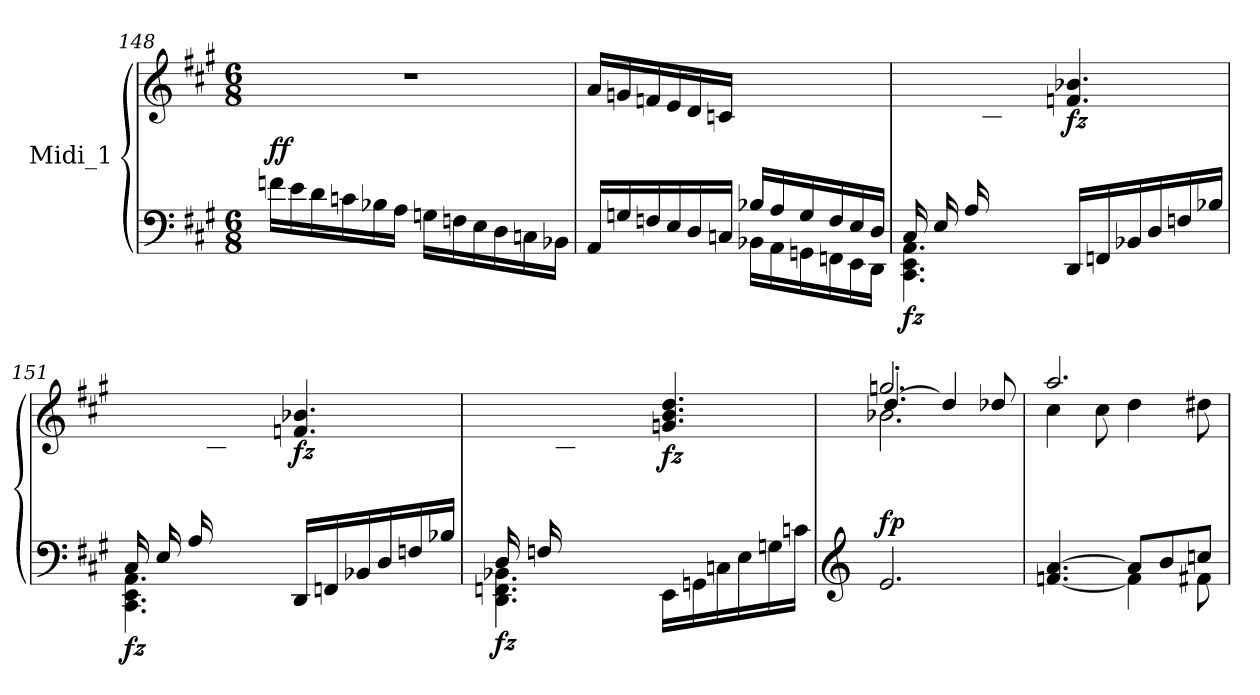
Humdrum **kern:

**kern	**kern	**dynam
*part1	*part1	*part1
*staff2	*staff1	*staff1/2
*I"Midi_1	*	*
*clefF4	*clefG2	*
*k[f#c#g#]	*k[f#c#g#]	*
*A:	*A:	*
*M6/8	*M6/8	*
=148	=148	=148
!	!	!LO:DY:a=2
16fn\LL	2.r	ff
16e\	.	.
16d\	.	.
16cn\	.	.
16B-X\	.	.
16A\JJ	.	.
16Gn\LL	.	.
16Fn\	.	.
16E\	.	.
16D\	.	.
16Cn\	.	.
16BB-X\JJ	.	.
=149	=149	=149
*	*MM85	*
*^	*	*
16AA/LL	4ryy	16a/LL	.
16Gn/	.	16gn/	.
16Fn/	.	16fn/	.
16E/	.	16e/	.
16D/	8ryy	16d/	.
16Cn/JJ	.	16cn/JJ	.
16B-X/LL	16BB-X\LL	4ryy	.
16A/	16AA\	.	.
16G/	16GGn\	.	.
16F/	16FFn\	.	.
16E/	16EE\	8ryy	.
16D/JJ	16DD\JJ	.	.
!!LO:LB:g=z
=150	=150	=150	=150
!	!	!	!LO:DY:b=2
16C#i/LL	4.CC#i\ 4.EE\ 4.AA\	8.ryy	fz
16E/	.	.	.
16A/	.	.	.
2ryy	.	16c#\	.
.	.	16e\	.
.	.	16a\JJ	.
!	!	!	!LO:DY:b
.	16DD/LL	4.fn/ 4.b-X/	fz
.	16FFn/	.	.
.	16BB-X/	.	.
.	16D/	.	.
.	16Fn/	.	.
16ryy	16B-X/JJ	.	.
=151	=151	=151	=151
!	!	!	!LO:DY:b=2
16C#/LL	4.CC#\ 4.EE\ 4.AA\	8.ryy	fz
16E/	.	.	.
16A/	.	.	.
2ryy	.	16c#\	.
.	.	16e\	.
.	.	16a\JJ	.
!	!	!	!LO:DY:b
.	16DD/LL	4.fn/ 4.b-X/	fz
.	16FFn/	.	.
.	16BB-X/	.	.
.	16D/	.	.
.	16Fn/	.	.
16ryy	16B-X/JJ	.	.
!!LO:LB:g=z
=152	=152	=152	=152
!	!	!	!LO:DY:b=2
16D/LL	4.DD\ 4.FFn\ 4.BB-X\	8ryy	fz
16Fn/	.	.	.
2ryy	.	16B-X\	.
.	.	16d\	.
.	.	16fn\	.
.	.	16b-X\JJ	.
!	!	!	!LO:DY:b
.	16EE\LL	4.gn/ 4.b-/ 4.dd/	fz
.	16GGn\	.	.
.	16Cn\	.	.
.	16E\	.	.
8ryy	16Gn\	.	.
.	16cn\JJ	.	.
*v	*v	*	*
=153	=153	=153
*clefG2	*	*
*	*MM85	*
*^	*^	*
*	*	*	*^	*
!	!	!	!	!	!LO:DY:a=2
*v	*v	*	*	*	*
2.e/	2.ggn/	2.b-X\	[4.dd'/	fp
.	.	.	4dd/]	.
.	.	.	8dd-X/	.
*	*	*v	*v	*
=154	=154	=154	=154
*^	*	*	*
[4.fn/ [4.a/	4ryy	2.aa/	4cc#i\	.
.	8ryy	.	8cc#i\	.
8a/L]	4f\]	.	4dd\	.
8b/	.	.	.	.
8ccn/J	8f#X\	.	8dd#X\	.
*v	*v	*	*	*
*	*v	*v	*
=	=	=
*-	*-	*-
